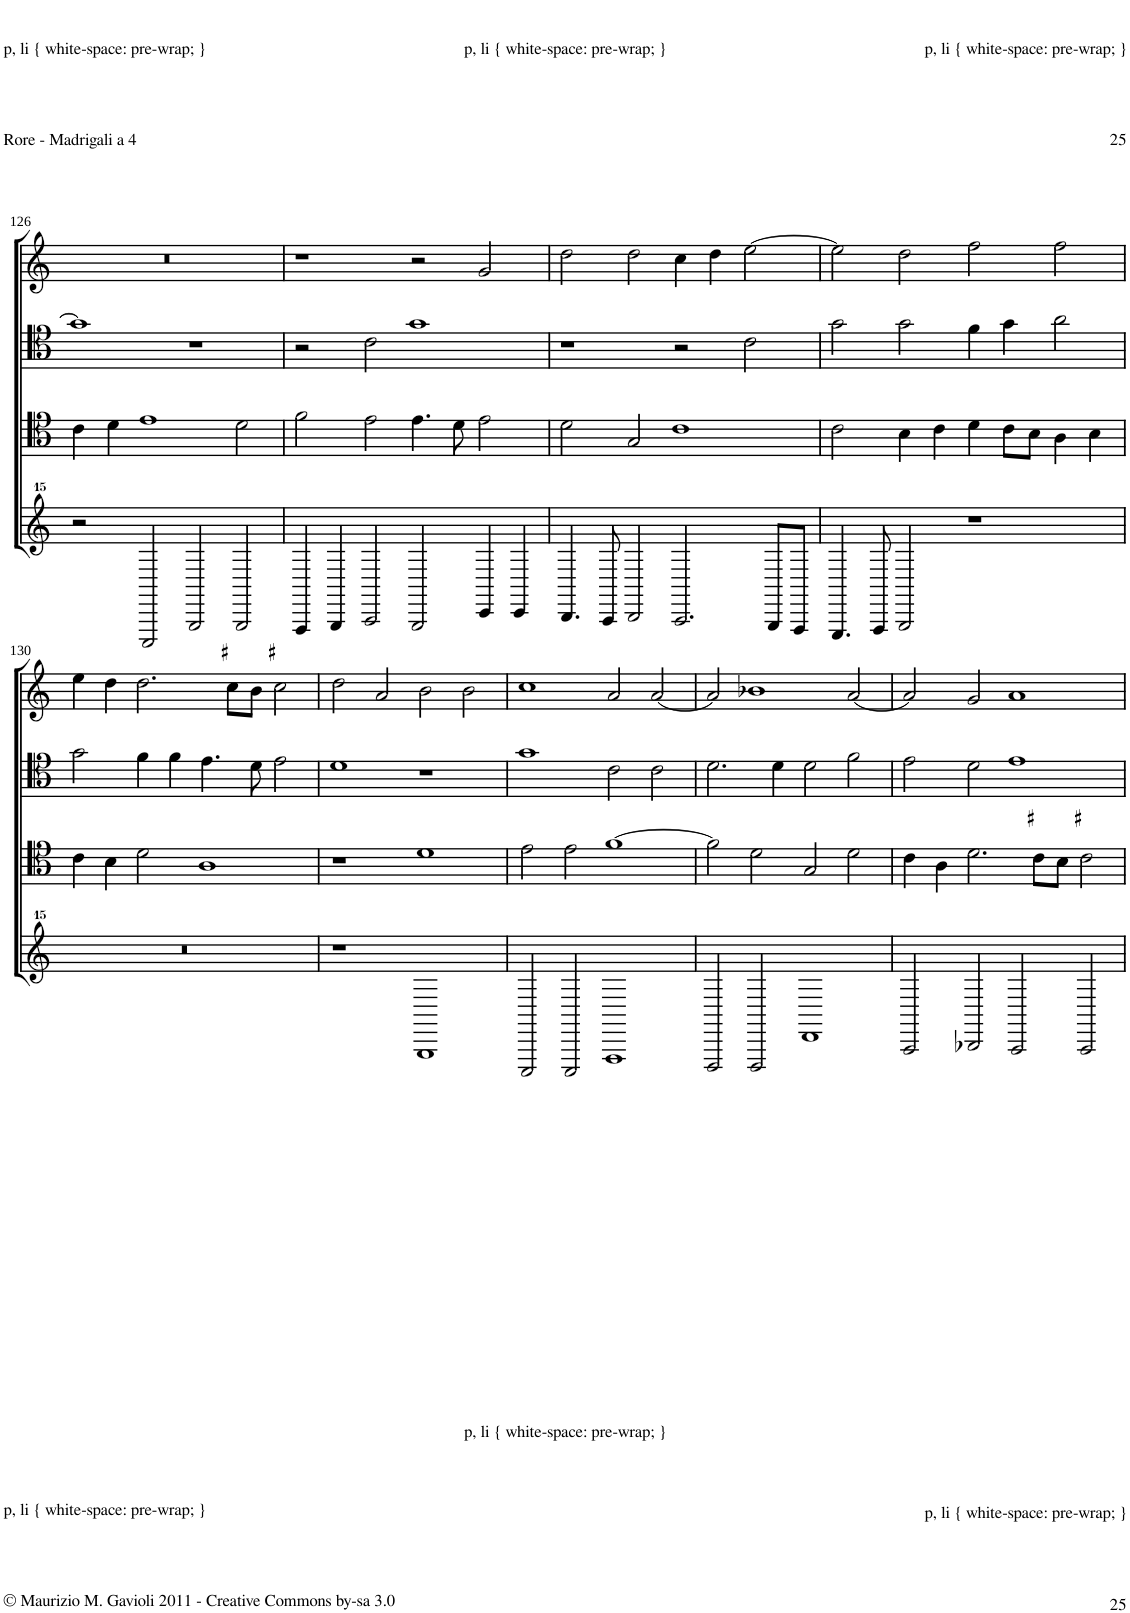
**kern	**kern	**kern	**kern
*part4	*part3	*part2	*part1
*staff4	*staff3	*staff2	*staff1
*I"Basso	*I"Tenore	*I"Alto	*I"Canto
!!LO:PB:g=z
*clefG^^2	*clefC4	*clefC4	*clefG2
*k[]	*k[]	*k[]	*k[]
*M4/2	*M4/2	*M4/2	*M4/2
*met(c|)	*met(c|)	*met(c|)	*met(c|)
=126	=126	=126	=126
2r	4c\	1g]	0r
.	4d\	.	.
2C/	1e	.	.
2G/	.	1r	.
2G/	2d\	.	.
=127	=127	=127	=127
4F/	2f\	2r	1r
4G/	.	.	.
2A/	2e\	2c\	.
2G/	4.e\	1g	2r
.	8d\	.	.
4c/	2e\	.	2g/
4c/	.	.	.
=128	=128	=128	=128
4.B/	2d\	1r	2dd\
8A/	.	.	.
2B/	2G/	.	2dd\
2.A/	1c	2r	4cc\
.	.	.	4dd\
.	.	2c\	[2ee\
8G/L	.	.	.
8F/J	.	.	.
=129	=129	=129	=129
4.E/	2c\	2g\	2ee\]
8F/	.	.	.
2G/	4B\	2g\	2dd\
.	4c\	.	.
1r	4d\	4f\	2ff\
.	8c\L	4g\	.
.	8B\J	.	.
.	4A\	2a\	2ff\
.	4B\	.	.
!!LO:LB:g=z
=130	=130	=130	=130
0r	4c\	2g\	4ee\
.	4B\	.	4dd\
.	2d\	4f\	2.dd\
.	.	4f\	.
.	1A	4.e\	.
.	.	.	8cc#X\L
.	.	8d\	8b\J
.	.	2e\	2cc#X\
=131	=131	=131	=131
1r	1r	1d	2dd\
.	.	.	2a/
1G	1d	1r	2b\
.	.	.	2b\
=132	=132	=132	=132
2C/	2e\	1g	1cc
2C/	2e\	.	.
1F	[1f	2c\	2a/
.	.	2c\	[2a/
=133	=133	=133	=133
2D/	2f\]	2.d\	2a/]
2D/	2d\	.	1b-X
.	.	4d\	.
1d	2G/	2d\	.
.	2d\	2f\	[2a/
=134	=134	=134	=134
2A/	4c\	2e\	2a/]
.	4A\	.	.
2B-X/	2.d\	2d\	2g/
2A/	.	1e	1a
.	8c#X\L	.	.
.	8B\J	.	.
2A/	2c#X\	.	.
=	=	=	=
*-	*-	*-	*-
